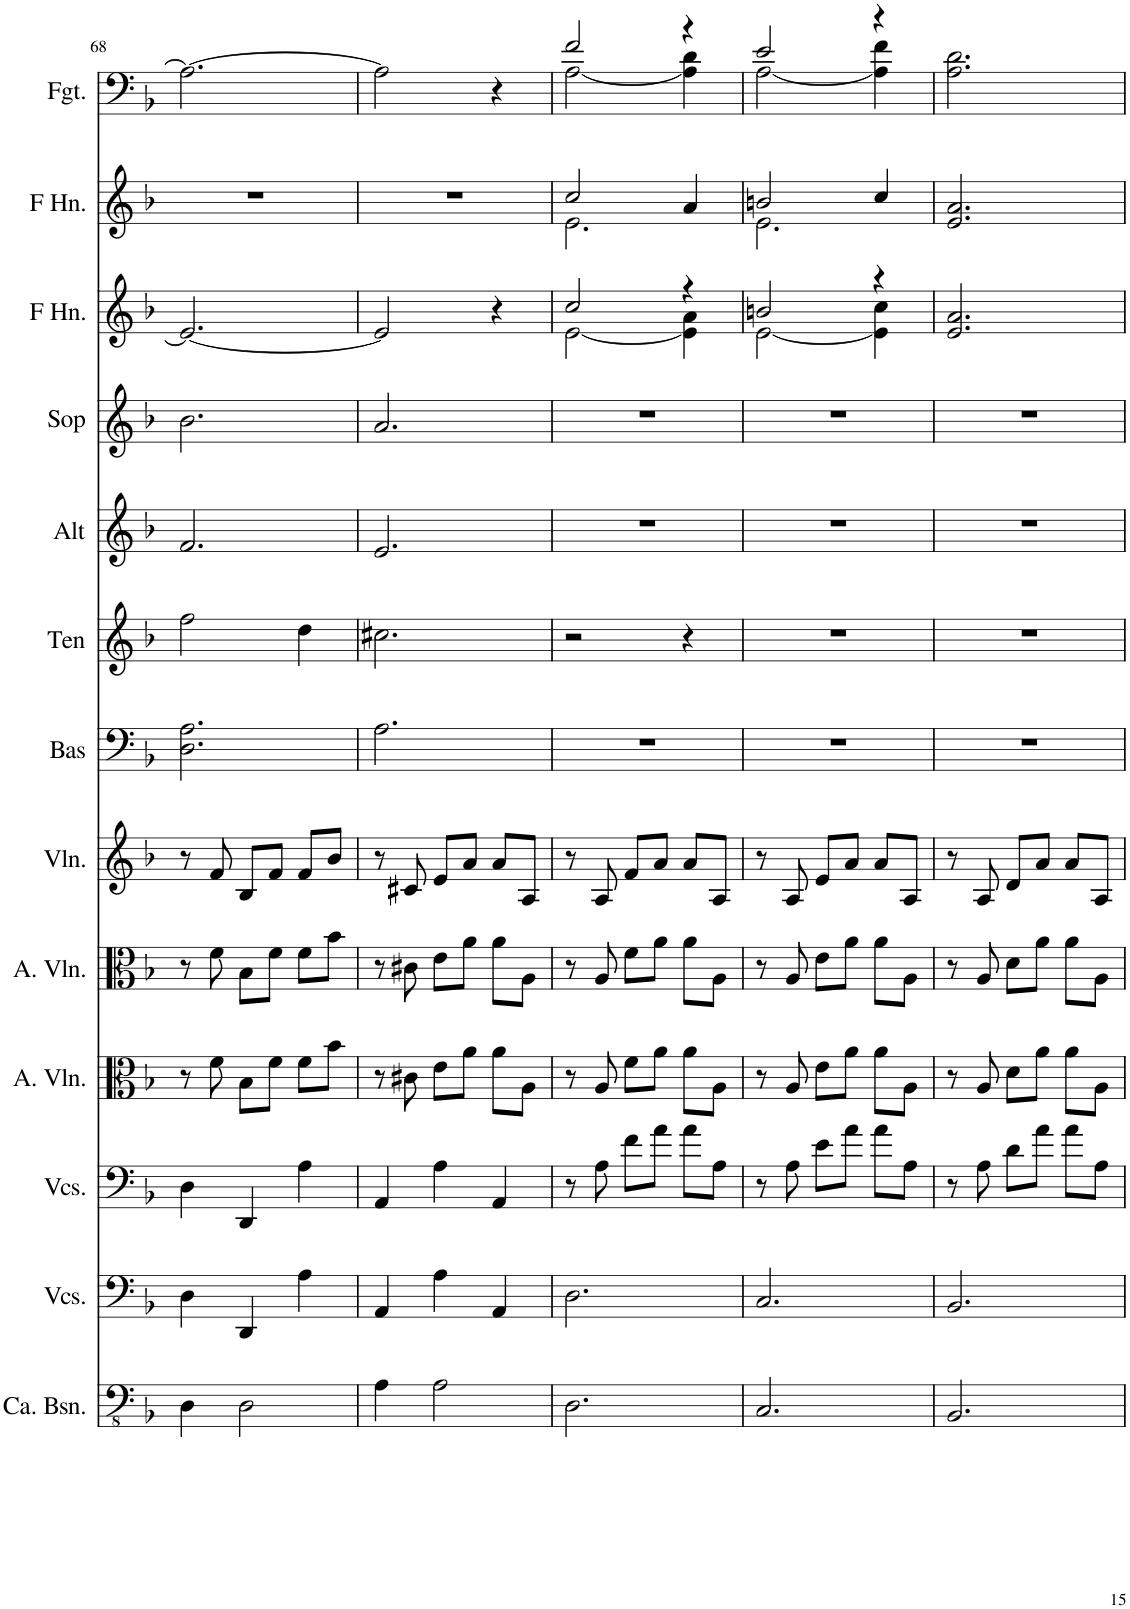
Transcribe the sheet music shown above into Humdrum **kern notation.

**kern	**kern	**kern	**kern	**kern	**kern	**kern	**kern	**kern	**kern	**kern	**kern	**kern
*part13	*part12	*part11	*part10	*part9	*part8	*part7	*part6	*part5	*part4	*part3	*part2	*part1
*staff13	*staff12	*staff11	*staff10	*staff9	*staff8	*staff7	*staff6	*staff5	*staff4	*staff3	*staff2	*staff1
*I"Contrabassen, Double Bass	*I"Violoncellos, Cello II	*I"Violoncellos, Cello I	*I"Altviolen, Viola II	*I"Altviolen, Viola I	*I"Violen, Violin	*I"Bas	*I"Tenor	*I"Alt	*I"Sopraan	*I"Hoorn in F, Horn in F III,IV	*I"Hoorn in F, Horn in F I,II	*I"Fagot, Bassoon
*I'Ca. Bsn.	*I'Vcs.	*I'Vcs.	*I'A. Vln.	*I'A. Vln.	*I'Vln.	*I'Bas	*I'Ten	*I'Alt	*I'Sop	*I'F Hn.	*I'F Hn.	*I'Fgt.
!!LO:PB:g=z
*clefFv4	*clefF4	*clefF4	*clefC3	*clefC3	*clefG2	*clefF4	*clefG2	*clefG2	*clefG2	*clefG2	*clefG2	*clefF4
*	*	*	*	*	*	*	*Trd1c2	*Trd1c2	*	*Trd4c7	*Trd4c7	*
*k[b-]	*k[b-]	*k[b-]	*k[b-]	*k[b-]	*k[b-]	*k[b-]	*k[b-]	*k[b-]	*k[b-]	*k[b-]	*k[b-]	*k[b-]
*M3/4	*M3/4	*M3/4	*M3/4	*M3/4	*M3/4	*M3/4	*M3/4	*M3/4	*M3/4	*M3/4	*M3/4	*M3/4
=68	=68	=68	=68	=68	=68	=68	=68	=68	=68	=68	=68	=68
4DD\	4D\	4D\	8r	8r	8r	2.D\ 2.A\	2ff\	2.f/	2.b-\	2.e/_	2.r	2.A\_
.	.	.	8f\	8f\	8f/	.	.	.	.	.	.	.
2DD\	4DD/	4DD/	8B-\L	8B-\L	8B-/L	.	.	.	.	.	.	.
.	.	.	8f\J	8f\J	8f/J	.	.	.	.	.	.	.
.	4A\	4A\	8f\L	8f\L	8f/L	.	4dd\	.	.	.	.	.
.	.	.	8b-\J	8b-\J	8b-/J	.	.	.	.	.	.	.
=69	=69	=69	=69	=69	=69	=69	=69	=69	=69	=69	=69	=69
4AA\	4AA/	4AA/	8r	8r	8r	2.A\	2.cc#X\	2.e/	2.a/	2e/]	2.r	2A\]
.	.	.	8c#X\	8c#X\	8c#X/	.	.	.	.	.	.	.
2AA\	4A\	4A\	8e\L	8e\L	8e/L	.	.	.	.	.	.	.
.	.	.	8a\J	8a\J	8a/J	.	.	.	.	.	.	.
.	4AA/	4AA/	8a\L	8a\L	8a/L	.	.	.	.	4r	.	4r
.	.	.	8A\J	8A\J	8A/J	.	.	.	.	.	.	.
=70	=70	=70	=70	=70	=70	=70	=70	=70	=70	=70	=70	=70
*	*	*	*	*	*	*	*	*	*	*^	*^	*^
2.DD\	2.D\	8r	8r	8r	8r	2.r	2r	2.r	2.r	2cc/	[2e\	2cc/	2.e\	2f/	[2A\
.	.	8A\	8A/	8A/	8A/	.	.	.	.	.	.	.	.	.	.
.	.	8f\L	8f\L	8f\L	8f/L	.	.	.	.	.	.	.	.	.	.
.	.	8a\J	8a\J	8a\J	8a/J	.	.	.	.	.	.	.	.	.	.
.	.	8a\L	8a\L	8a\L	8a/L	.	4r	.	.	4r	4e\] 4a\	4a/	.	4r	4A\] 4d\
.	.	8A\J	8A\J	8A\J	8A/J	.	.	.	.	.	.	.	.	.	.
=71	=71	=71	=71	=71	=71	=71	=71	=71	=71	=71	=71	=71	=71	=71	=71
2.CC/	2.C/	8r	8r	8r	8r	2.r	2.r	2.r	2.r	2bn/	[2e\	2bn/	2.e\	2e/	[2A\
.	.	8A\	8A/	8A/	8A/	.	.	.	.	.	.	.	.	.	.
.	.	8e\L	8e\L	8e\L	8e/L	.	.	.	.	.	.	.	.	.	.
.	.	8a\J	8a\J	8a\J	8a/J	.	.	.	.	.	.	.	.	.	.
.	.	8a\L	8a\L	8a\L	8a/L	.	.	.	.	4r	4e\] 4cc\	4cc/	.	4r	4A\] 4f\
.	.	8A\J	8A\J	8A\J	8A/J	.	.	.	.	.	.	.	.	.	.
*	*	*	*	*	*	*	*	*	*	*v	*v	*	*	*v	*v
*	*	*	*	*	*	*	*	*	*	*	*v	*v	*
=72	=72	=72	=72	=72	=72	=72	=72	=72	=72	=72	=72	=72
2.BBB-/	2.BB-/	8r	8r	8r	8r	2.r	2.r	2.r	2.r	2.e/ 2.a/	2.e/ 2.a/	2.A\ 2.d\
.	.	8A\	8A/	8A/	8A/	.	.	.	.	.	.	.
.	.	8d\L	8d\L	8d\L	8d/L	.	.	.	.	.	.	.
.	.	8a\J	8a\J	8a\J	8a/J	.	.	.	.	.	.	.
.	.	8a\L	8a\L	8a\L	8a/L	.	.	.	.	.	.	.
.	.	8A\J	8A\J	8A\J	8A/J	.	.	.	.	.	.	.
=	=	=	=	=	=	=	=	=	=	=	=	=
*-	*-	*-	*-	*-	*-	*-	*-	*-	*-	*-	*-	*-
